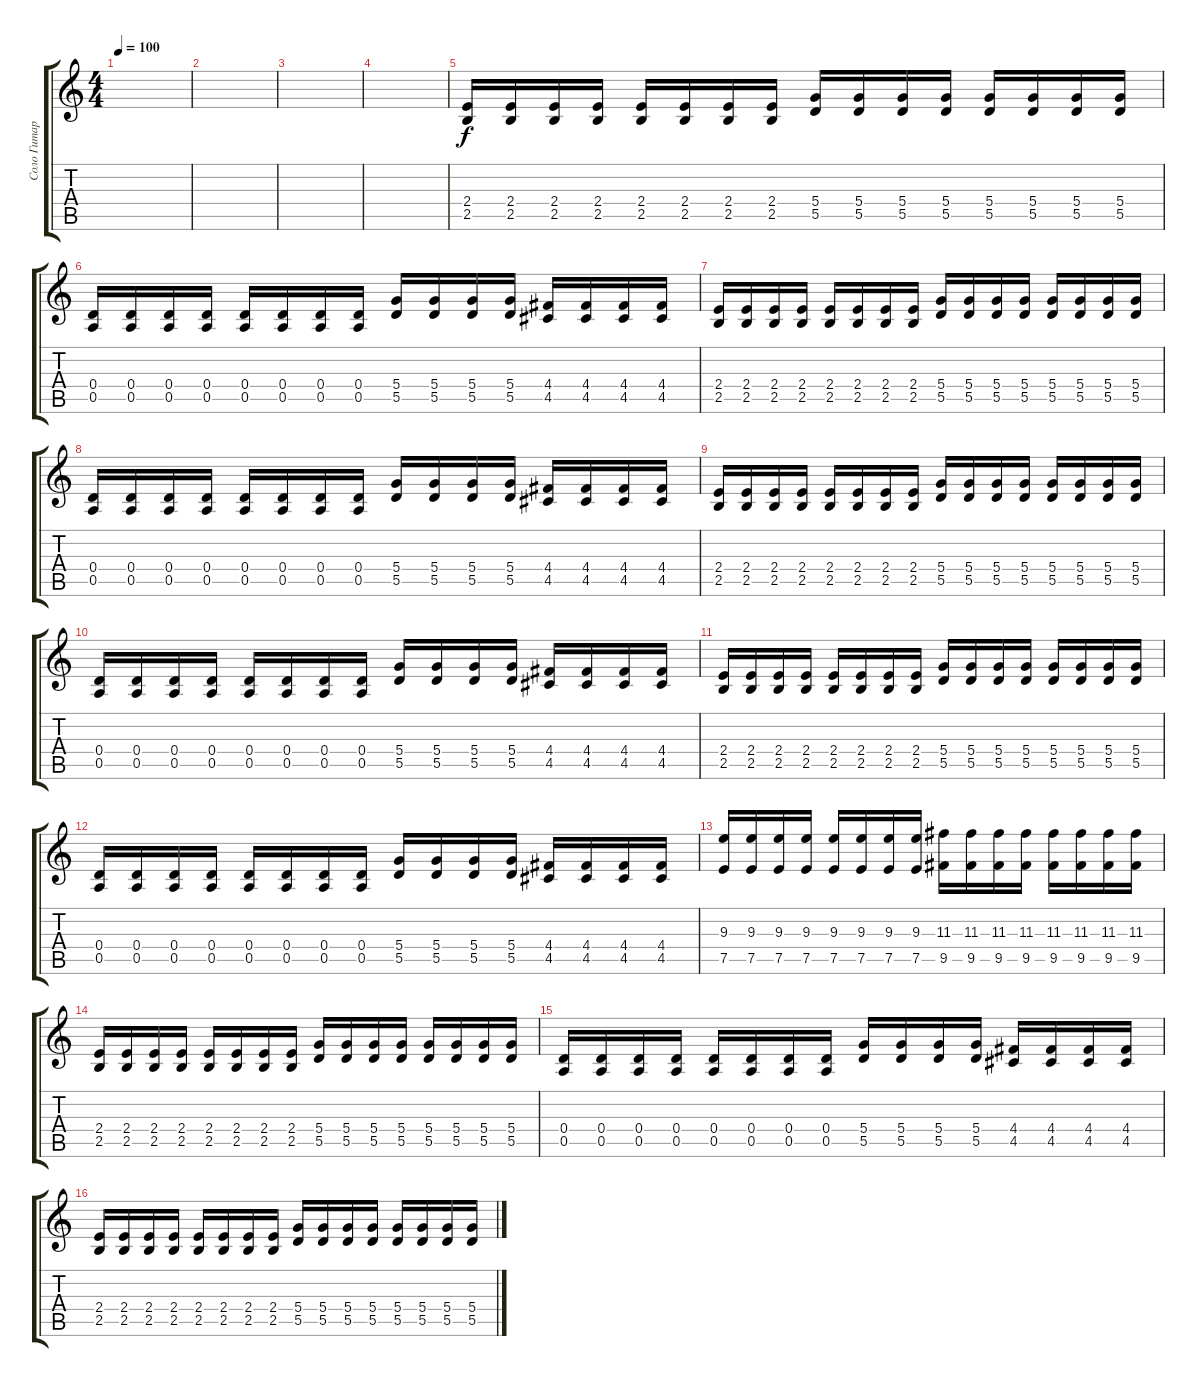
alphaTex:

\track ("Соло Гитара (Brown Tom)" "Соло Гитар") {instrument distortionguitar}
\staff {score tabs}
\tuning (E4 B3 G3 D3 A2 E2) {hide}
\ts (4 4)
\tempo 100
\clef g2
\ks c
|
|
|
|
(2.4 2.5).16 (2.4 2.5).16 (2.4 2.5).16 (2.4 2.5).16 (2.4 2.5).16 (2.4 2.5).16 (2.4 2.5).16 (2.4 2.5).16 (5.4 5.5).16 (5.4 5.5).16 (5.4 5.5).16 (5.4 5.5).16 (5.4 5.5).16 (5.4 5.5).16 (5.4 5.5).16 (5.4 5.5).16 |
(0.4 0.5).16 (0.4 0.5).16 (0.4 0.5).16 (0.4 0.5).16 (0.4 0.5).16 (0.4 0.5).16 (0.4 0.5).16 (0.4 0.5).16 (5.4 5.5).16 (5.4 5.5).16 (5.4 5.5).16 (5.4 5.5).16 (4.4 4.5).16 (4.4 4.5).16 (4.4 4.5).16 (4.4 4.5).16 |
(2.4 2.5).16 (2.4 2.5).16 (2.4 2.5).16 (2.4 2.5).16 (2.4 2.5).16 (2.4 2.5).16 (2.4 2.5).16 (2.4 2.5).16 (5.4 5.5).16 (5.4 5.5).16 (5.4 5.5).16 (5.4 5.5).16 (5.4 5.5).16 (5.4 5.5).16 (5.4 5.5).16 (5.4 5.5).16 |
(0.4 0.5).16 (0.4 0.5).16 (0.4 0.5).16 (0.4 0.5).16 (0.4 0.5).16 (0.4 0.5).16 (0.4 0.5).16 (0.4 0.5).16 (5.4 5.5).16 (5.4 5.5).16 (5.4 5.5).16 (5.4 5.5).16 (4.4 4.5).16 (4.4 4.5).16 (4.4 4.5).16 (4.4 4.5).16 |
(2.4 2.5).16 (2.4 2.5).16 (2.4 2.5).16 (2.4 2.5).16 (2.4 2.5).16 (2.4 2.5).16 (2.4 2.5).16 (2.4 2.5).16 (5.4 5.5).16 (5.4 5.5).16 (5.4 5.5).16 (5.4 5.5).16 (5.4 5.5).16 (5.4 5.5).16 (5.4 5.5).16 (5.4 5.5).16 |
(0.4 0.5).16 (0.4 0.5).16 (0.4 0.5).16 (0.4 0.5).16 (0.4 0.5).16 (0.4 0.5).16 (0.4 0.5).16 (0.4 0.5).16 (5.4 5.5).16 (5.4 5.5).16 (5.4 5.5).16 (5.4 5.5).16 (4.4 4.5).16 (4.4 4.5).16 (4.4 4.5).16 (4.4 4.5).16 |
(2.4 2.5).16 (2.4 2.5).16 (2.4 2.5).16 (2.4 2.5).16 (2.4 2.5).16 (2.4 2.5).16 (2.4 2.5).16 (2.4 2.5).16 (5.4 5.5).16 (5.4 5.5).16 (5.4 5.5).16 (5.4 5.5).16 (5.4 5.5).16 (5.4 5.5).16 (5.4 5.5).16 (5.4 5.5).16 |
(0.4 0.5).16 (0.4 0.5).16 (0.4 0.5).16 (0.4 0.5).16 (0.4 0.5).16 (0.4 0.5).16 (0.4 0.5).16 (0.4 0.5).16 (5.4 5.5).16 (5.4 5.5).16 (5.4 5.5).16 (5.4 5.5).16 (4.4 4.5).16 (4.4 4.5).16 (4.4 4.5).16 (4.4 4.5).16 |
(9.3 7.5).16 (9.3 7.5).16 (9.3 7.5).16 (9.3 7.5).16 (9.3 7.5).16 (9.3 7.5).16 (9.3 7.5).16 (9.3 7.5).16 (11.3 9.5).16 (11.3 9.5).16 (11.3 9.5).16 (11.3 9.5).16 (11.3 9.5).16 (11.3 9.5).16 (11.3 9.5).16 (11.3 9.5).16 |
(2.4 2.5).16 (2.4 2.5).16 (2.4 2.5).16 (2.4 2.5).16 (2.4 2.5).16 (2.4 2.5).16 (2.4 2.5).16 (2.4 2.5).16 (5.4 5.5).16 (5.4 5.5).16 (5.4 5.5).16 (5.4 5.5).16 (5.4 5.5).16 (5.4 5.5).16 (5.4 5.5).16 (5.4 5.5).16 |
(0.4 0.5).16 (0.4 0.5).16 (0.4 0.5).16 (0.4 0.5).16 (0.4 0.5).16 (0.4 0.5).16 (0.4 0.5).16 (0.4 0.5).16 (5.4 5.5).16 (5.4 5.5).16 (5.4 5.5).16 (5.4 5.5).16 (4.4 4.5).16 (4.4 4.5).16 (4.4 4.5).16 (4.4 4.5).16 |
(2.4 2.5).16 (2.4 2.5).16 (2.4 2.5).16 (2.4 2.5).16 (2.4 2.5).16 (2.4 2.5).16 (2.4 2.5).16 (2.4 2.5).16 (5.4 5.5).16 (5.4 5.5).16 (5.4 5.5).16 (5.4 5.5).16 (5.4 5.5).16 (5.4 5.5).16 (5.4 5.5).16 (5.4 5.5).16
